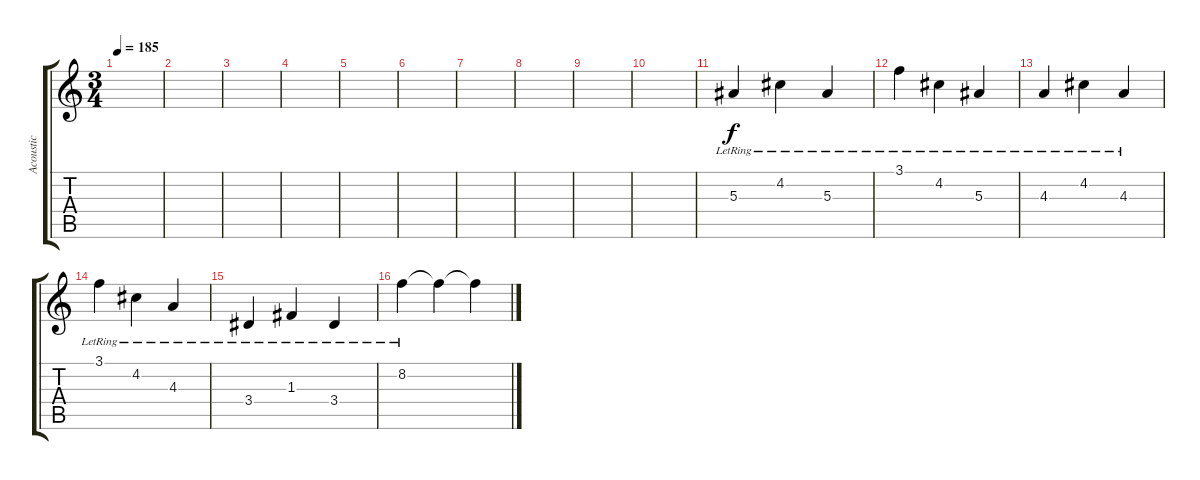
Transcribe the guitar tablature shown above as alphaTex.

\track ("Acoustic" "Acoustic") {instrument acousticguitarsteel}
\staff {score tabs}
\tuning (D4 A3 F3 C3 G2 C2) {hide}
\ts (3 4)
\tempo 185
\clef g2
\ks c
|
|
|
|
|
|
|
|
|
|
5.3{lr}.4 4.2{lr}.4 5.3{lr}.4 |
3.1{lr}.4 4.2{lr}.4 5.3{lr}.4 |
4.3{lr}.4 4.2{lr}.4 4.3{lr}.4 |
3.1{lr}.4 4.2{lr}.4 4.3{lr}.4 |
3.4{lr}.4 1.3{lr}.4 3.4{lr}.4 |
8.2{lr}.4 8.2{t}.4 8.2{t}.4
